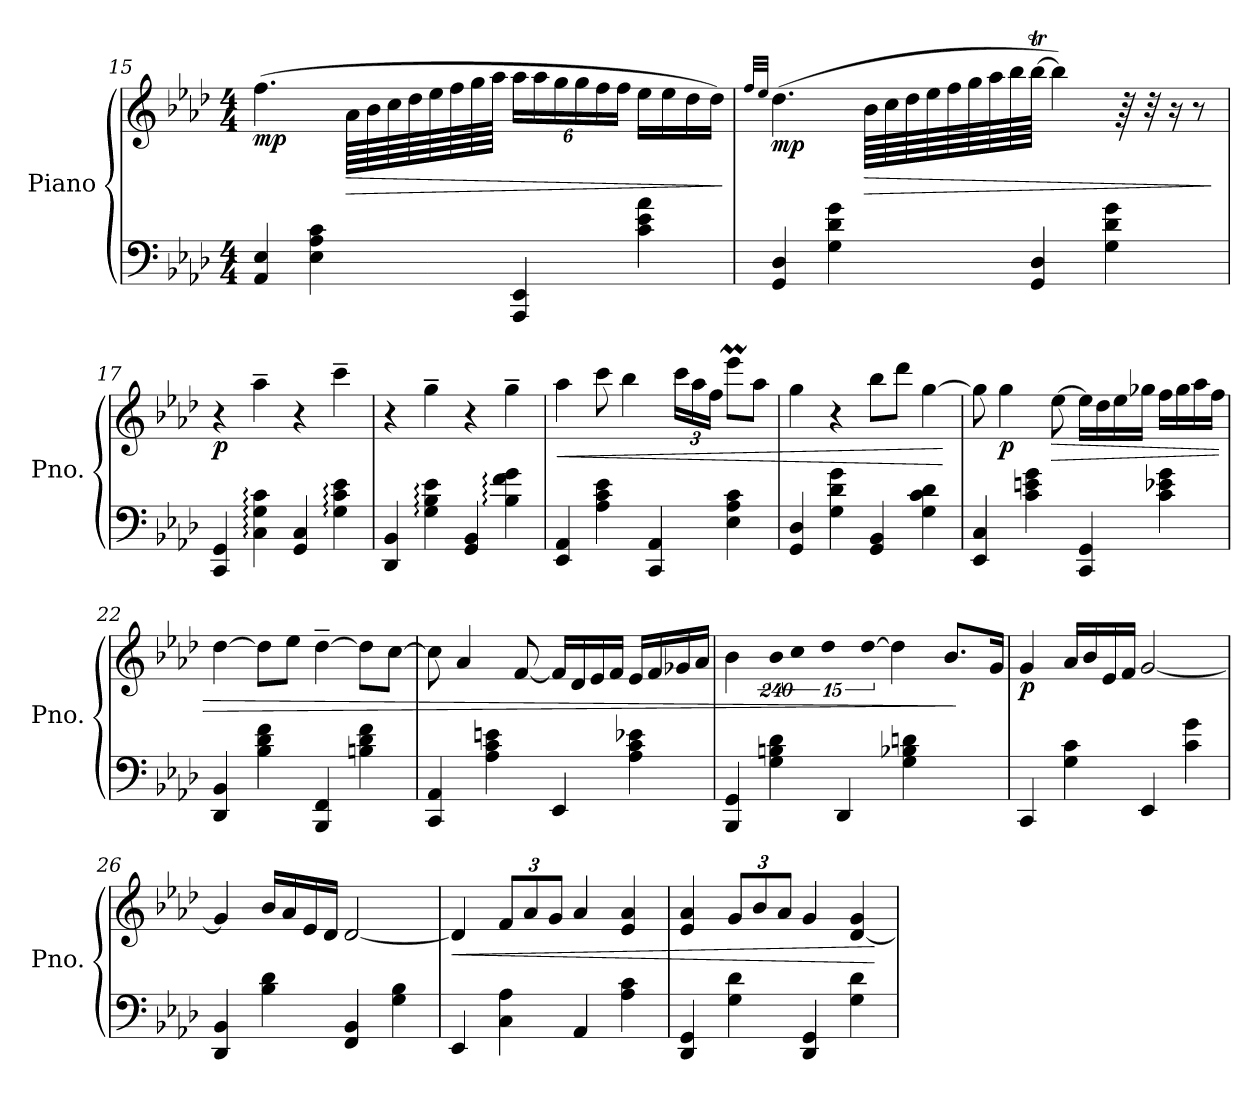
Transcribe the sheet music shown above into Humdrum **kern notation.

**kern	**kern	**dynam
*part1	*part1	*part1
*staff2	*staff1	*staff1/2
*I"Piano	*	*
*I'Pno.	*	*
!!LO:PB:g=z
*clefF4	*clefG2	*
*k[b-e-a-d-]	*k[b-e-a-d-]	*
*M4/4	*M4/4	*
=15	=15	=15
!	!	!LO:DY:b
4AA-/ 4E-/	(>4.ff\	mp
4E-\ 4A-\ 4c\	.	.
!	!	!LO:HP:b
.	64a-\LLLL	>
.	64b-\	.
.	64cc\	.
.	64dd-\	.
.	64ee-\	.
.	64ff\	.
.	64gg\	.
.	64aa-\JJJJ	.
*	*Xbrackettup	*
4AAA-/ 4EE-/	24aa-\LL	.
.	24aa-\	.
.	24gg\	.
.	24gg\	.
.	24ff\	.
.	24ff\JJ	.
4c\ 4e-\ 4a-\	16ee-\LL	.
.	16ee-\	.
.	16dd-\	.
.	16dd-\JJ)	.
.	.	]
=16	=16	=16
.	32qff/LLL	.
.	32qee-/JJJ	.
!	!	!LO:DY:b
4GG/ 4D-/	(>4.dd-\	mp
4G\ 4d-\ 4g\	.	.
!	!	!LO:HP:b
.	64b-\LLLL	>
.	64cc\	.
.	64dd-\	.
.	64ee-\	.
.	64ff\	.
.	64gg\	.
.	64aa-\	.
.	64bb-\	.
4GG/ 4D-/	[64bb-T\JJJJ	.
.	4bb-\])	.
4G\ 4d-\ 4g\	.	.
.	64r	.
.	32r	.
.	16r	.
.	8r	.
.	.	]
=17	=17	=17
!	!	!LO:DY:b
4CC/ 4GG/	4r	p
4C\: 4G\: 4c\:	4aa-~\	.
4GG/ 4C/	4r	.
4G\: 4c\: 4e-\:	4ccc~\	.
!!LO:LB:g=z
=18	=18	=18
4DD-/ 4BB-/	4r	.
4G\: 4B-\: 4e-\:	4gg~\	.
4GG/ 4BB-/	4r	.
4B-\: 4f\: 4g\:	4gg~\	.
=19	=19	=19
!	!	!LO:HP:b
4EE-/ 4AA-/	4aa-\	<
4A-\ 4c\ 4e-\	8ccc\	.
.	4bb-\	.
4CC/ 4AA-/	.	.
.	24ccc\LL	.
.	24aa-\	.
.	24ff\JJ	.
4E-\ 4A-\ 4c\	8eee-M\L	.
.	8aa-\J	.
=20	=20	=20
4GG/ 4D-/	4gg\	.
4G\ 4d-\ 4g\	4r	.
4GG/ 4BB-/	8bb-\L	.
.	8ddd-\J	.
4G\ 4c\ 4d-\	[4gg\	.
.	.	[
=21	=21	=21
4EE-/ 4C/	8gg\]	.
!	!	!LO:DY:b
.	4gg\	p
4c\ 4en\ 4g\	.	.
!	!	!LO:HP:b
.	[8ee-\	>
4CC/ 4GG/	16ee-\LL]	.
.	16dd-\	.
.	16ee-\	.
.	16gg-X\JJ	.
4c\ 4e-X\ 4g\	16ff\LL	.
.	16gg-\	.
.	16aa-\	.
.	16ff\JJ	.
=22	=22	=22
4DD-/ 4BB-/	[4dd-\	.
4B-\ 4d-\ 4f\	8dd-\L]	.
.	8ee-\J	.
4BBB-/ 4FF/	[4dd-~\	.
4Bn\ 4d-\ 4f\	8dd-\L]	.
.	[8cc\J	.
!!LO:LB:g=z
=23	=23	=23
4CC/ 4AA-/	8cc\]	.
.	4a-/	.
4A-\ 4c\ 4en\	.	.
.	[8f/	.
4EE-/	16f/LL]	.
.	16d-/	.
.	16e-/	.
.	16f/JJ	.
4A-\ 4c\ 4e-X\	16e-/LL	.
.	16f/	.
.	16g-X/	.
.	16a-/JJ	.
=24	=24	=24
4BBB-/ 4GG/	4b-\	.
*	*brackettup	*
!	!LO:N:vis=8	!
4G\ 4Bn\ 4d-\	1920%137b-\	.
.	1920ryy	.
!	!LO:N:vis=8	!
.	1920%137cc\	.
.	1920ryy	.
!	!LO:N:vis=8	!
.	1920%137dd-\	.
.	1920ryy	.
!	!LO:N:vis=16	!
.	[640%23dd-\	.
4DD-/	.	.
.	4dd-\]	.
4G\ 4B-X\ 4dn\	.	.
.	8.b-/L	.
.	16g/Jk	.
640ryy	.	.
.	.	]
=25	=25	=25
!	!	!LO:DY:b
4CC/	4g/	p
4G\ 4c\	16a-/LL	.
.	16b-/	.
.	16e-/	.
.	16f/JJ	.
4EE-/	[2g/	.
4c\ 4g\	.	.
=26	=26	=26
4DD-/ 4BB-/	4g/]	.
4B-\ 4d-\	16b-/LL	.
.	16a-/	.
.	16e-/	.
.	16d-/JJ	.
4FF/ 4BB-/	[2d-/	.
4G\ 4B-\	.	.
=27	=27	=27
!	!	!LO:HP:b
4EE-/	4d-/]	<
*	*Xbrackettup	*
4C\ 4A-\	12f/L	.
.	12a-/	.
.	12g/J	.
4AA-/	4a-/	.
4A-\ 4c\	4e-/ 4a-/	.
!!LO:LB:g=z
=28	=28	=28
4DD-/ 4GG/	4e-/ 4a-/	.
4G\ 4d-\	12g/L	.
.	12b-/	.
.	12a-/J	.
4DD-/ 4GG/	4g/	.
4G\ 4d-\	[4d-/ 4g/	.
.	.	[
=	=	=
*-	*-	*-
